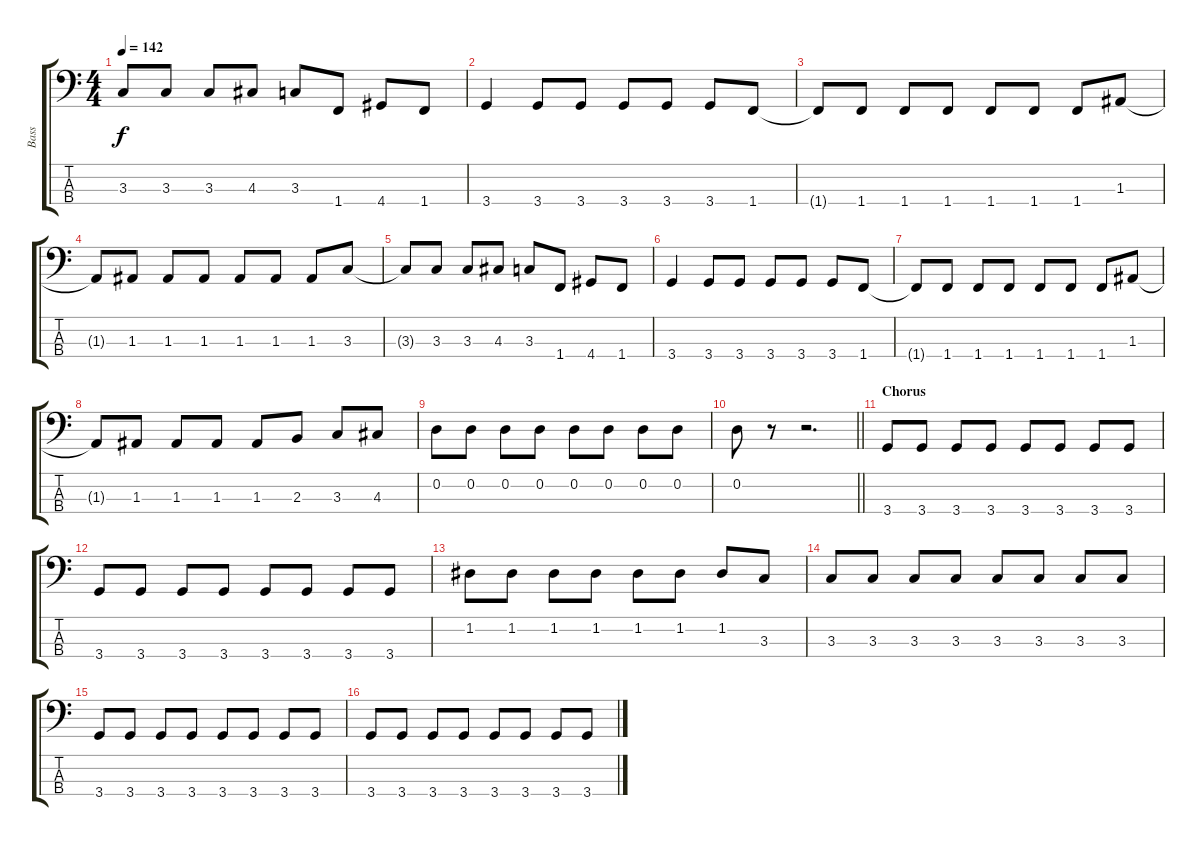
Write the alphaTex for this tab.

\track ("Bass" "Bass") {instrument electricbasspick}
\staff {score tabs}
\tuning (G2 D2 A1 E1) {hide}
\ts (4 4)
\tempo 142
\clef f4
\ks c
3.3{t}.8{dy f} 3.3.8 3.3.8 4.3.8 3.3.8 1.4.8 4.4.8 1.4.8 |
3.4.4 3.4.8 3.4.8 3.4.8 3.4.8 3.4.8 1.4.8 |
1.4{t}.8 1.4.8 1.4.8 1.4.8 1.4.8 1.4.8 1.4.8 1.3.8 |
1.3{t}.8 1.3.8 1.3.8 1.3.8 1.3.8 1.3.8 1.3.8 3.3.8 |
3.3{t}.8 3.3.8 3.3.8 4.3.8 3.3.8 1.4.8 4.4.8 1.4.8 |
3.4.4 3.4.8 3.4.8 3.4.8 3.4.8 3.4.8 1.4.8 |
1.4{t}.8 1.4.8 1.4.8 1.4.8 1.4.8 1.4.8 1.4.8 1.3.8 |
1.3{t}.8 1.3.8 1.3.8 1.3.8 1.3.8 2.3.8 3.3.8 4.3.8 |
0.2.8 0.2.8 0.2.8 0.2.8 0.2.8 0.2.8 0.2.8 0.2.8 |
\barLineRight lightlight
0.2.8 r.8 r.2{d} |
\section ("" "Chorus")
3.4.8 3.4.8 3.4.8 3.4.8 3.4.8 3.4.8 3.4.8 3.4.8 |
3.4.8 3.4.8 3.4.8 3.4.8 3.4.8 3.4.8 3.4.8 3.4.8 |
1.2.8 1.2.8 1.2.8 1.2.8 1.2.8 1.2.8 1.2.8 3.3.8 |
3.3.8 3.3.8 3.3.8 3.3.8 3.3.8 3.3.8 3.3.8 3.3.8 |
3.4.8 3.4.8 3.4.8 3.4.8 3.4.8 3.4.8 3.4.8 3.4.8 |
3.4.8 3.4.8 3.4.8 3.4.8 3.4.8 3.4.8 3.4.8 3.4.8
